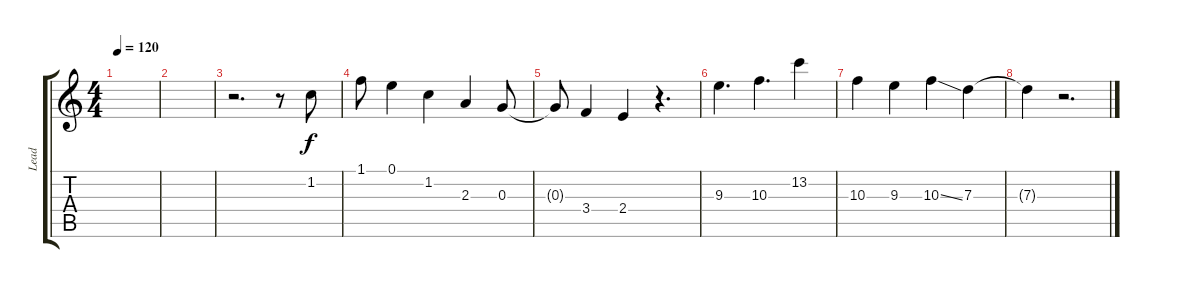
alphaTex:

\track ("Lead" "Lead") {instrument overdrivenguitar}
\staff {score tabs}
\tuning (E4 B3 G3 D3 A2 D2) {hide}
\ts (4 4)
\tempo 120
\clef g2
\ks c
|
|
r.2{d} r.8 1.2.8 |
1.1.8 0.1.4 1.2.4 2.3.4 0.3.8 |
0.3{t}.8 3.4.4 2.4.4 r.4{d} |
9.3.4{d} 10.3.4{d} 13.2.4 |
10.3.4 9.3.4 10.3{ss}.4 7.3.4 |
7.3{t}.4 r.2{d}
